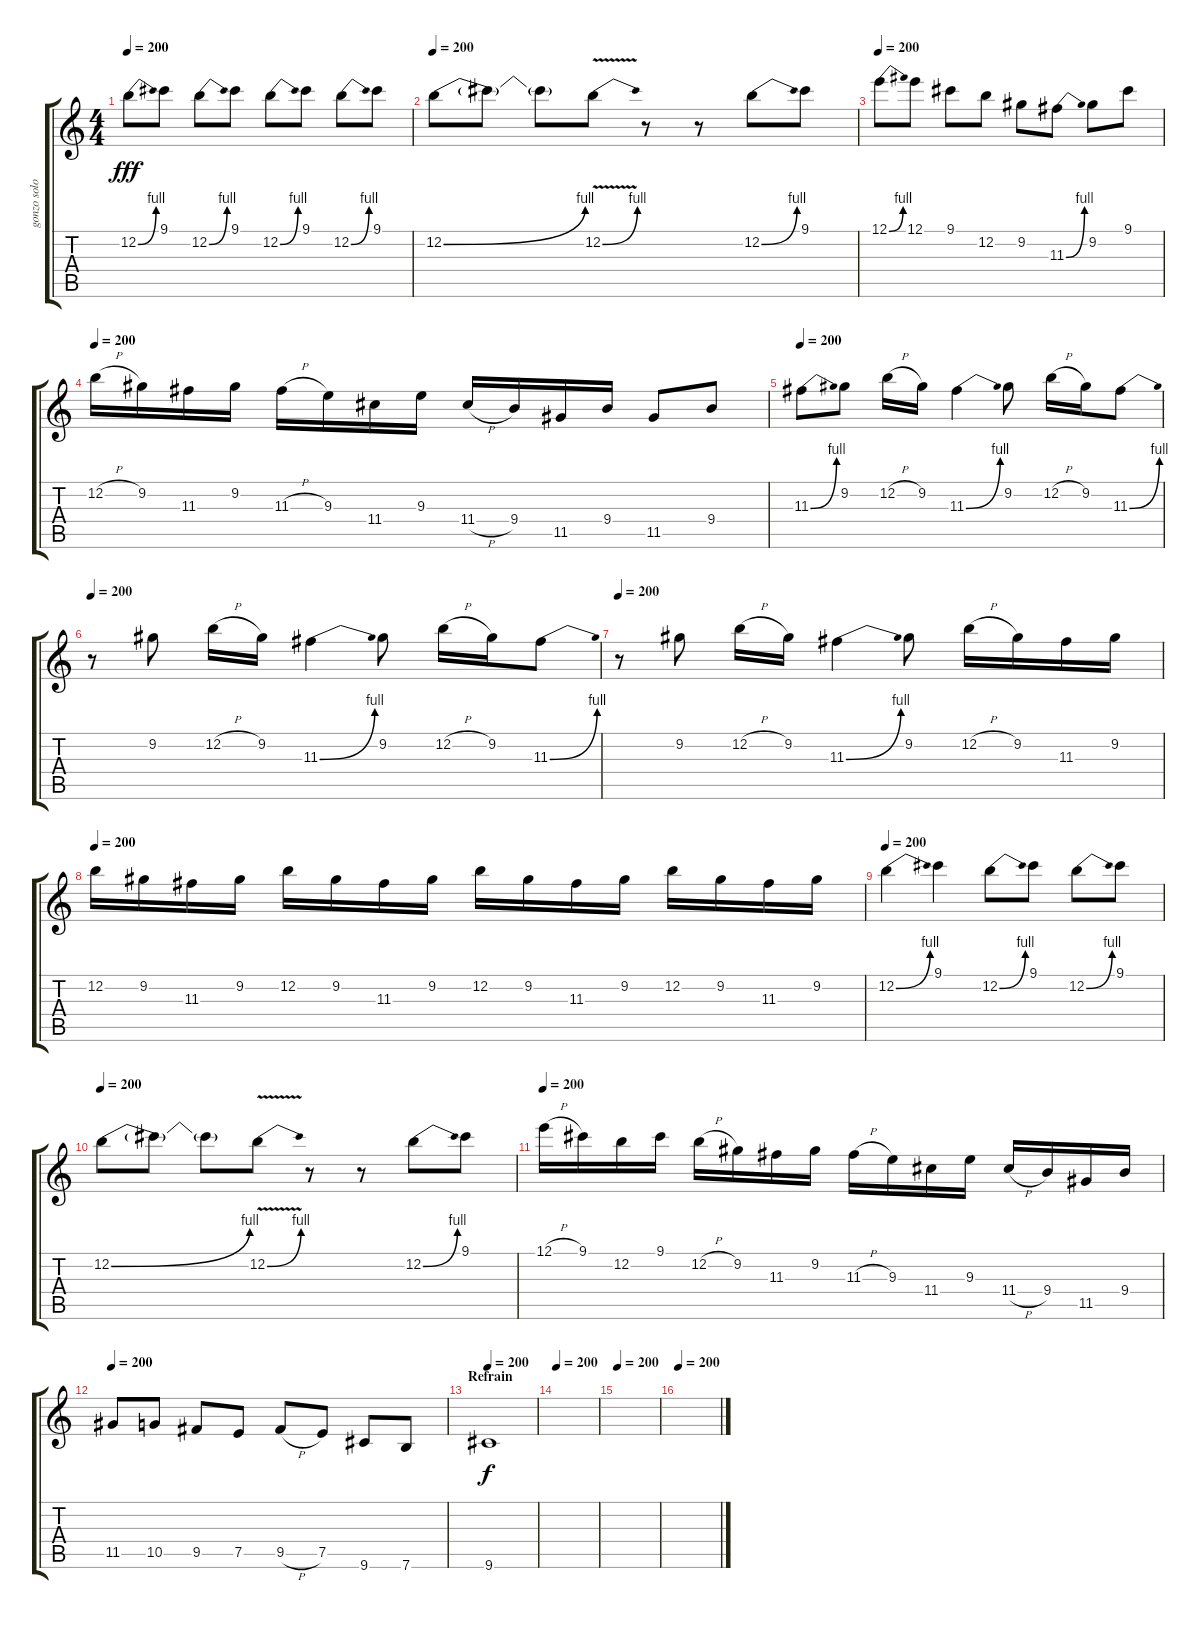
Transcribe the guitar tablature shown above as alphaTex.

\track ("gonzo solo" "gonzo solo") {instrument overdrivenguitar}
\staff {score tabs}
\tuning (E4 B3 G3 D3 A2 E2) {hide}
\ts (4 4)
\tempo 200
\clef g2
\ks c
12.2{be (bend 0 0 60 4)}.8{dy fff} 9.1.8 12.2{be (bend 0 0 60 4)}.8 9.1.8 12.2{be (bend 0 0 60 4)}.8 9.1.8 12.2{be (bend 0 0 60 4)}.8 9.1.8 |
\tempo 200
12.2{be (bend 0 0 60 4)}.8 12.2{t}.8 12.2{t}.8 12.2{be (bend 0 0 60 4) v}.8 r.8 r.8 12.2{be (bend 0 0 60 4)}.8 9.1.8 |
\tempo 200
12.1{be (bend 0 0 60 4)}.8 12.1.8 9.1.8 12.2.8 9.2.8 11.3{be (bend 0 0 60 4)}.8 9.2.8 9.1.8 |
\tempo 200
12.2{h}.16 9.2.16 11.3.16 9.2.16 11.3{h}.16 9.3.16 11.4.16 9.3.16 11.4{h}.16 9.4.16 11.5.16 9.4.16 11.5.8 9.4.8 |
\tempo 200
11.3{be (bend 0 0 60 4)}.8 9.2.8 12.2{h}.16 9.2.16 11.3{be (bend 0 0 60 4)}.4 9.2.8 12.2{h}.16 9.2.16 11.3{be (bend 0 0 60 4)}.8 |
\tempo 200
r.8 9.2.8 12.2{h}.16 9.2.16 11.3{be (bend 0 0 60 4)}.4 9.2.8 12.2{h}.16 9.2.16 11.3{be (bend 0 0 60 4)}.8 |
\tempo 200
r.8 9.2.8 12.2{h}.16 9.2.16 11.3{be (bend 0 0 60 4)}.4 9.2.8 12.2{h}.16 9.2.16 11.3.16 9.2.16 |
\tempo 200
12.2.16 9.2.16 11.3.16 9.2.16 12.2.16 9.2.16 11.3.16 9.2.16 12.2.16 9.2.16 11.3.16 9.2.16 12.2.16 9.2.16 11.3.16 9.2.16 |
\tempo 200
12.2{be (bend 0 0 60 4)}.4 9.1.4 12.2{be (bend 0 0 60 4)}.8 9.1.8 12.2{be (bend 0 0 60 4)}.8 9.1.8 |
\tempo 200
12.2{be (bend 0 0 60 4)}.8 12.2{t}.8 12.2{t}.8 12.2{be (bend 0 0 60 4) v}.8 r.8 r.8 12.2{be (bend 0 0 60 4)}.8 9.1.8 |
\tempo 200
12.1{h}.16 9.1.16 12.2.16 9.1.16 12.2{h}.16 9.2.16 11.3.16 9.2.16 11.3{h}.16 9.3.16 11.4.16 9.3.16 11.4{h}.16 9.4.16 11.5.16 9.4.16 |
\tempo 200
11.5.8 10.5.8 9.5.8 7.5.8 9.5{h}.8 7.5.8 9.6.8 7.6.8 |
\section ("" "Refrain")
\tempo 200
9.6.1{dy f} |
\tempo 200
|
\tempo 200
|
\tempo 200
